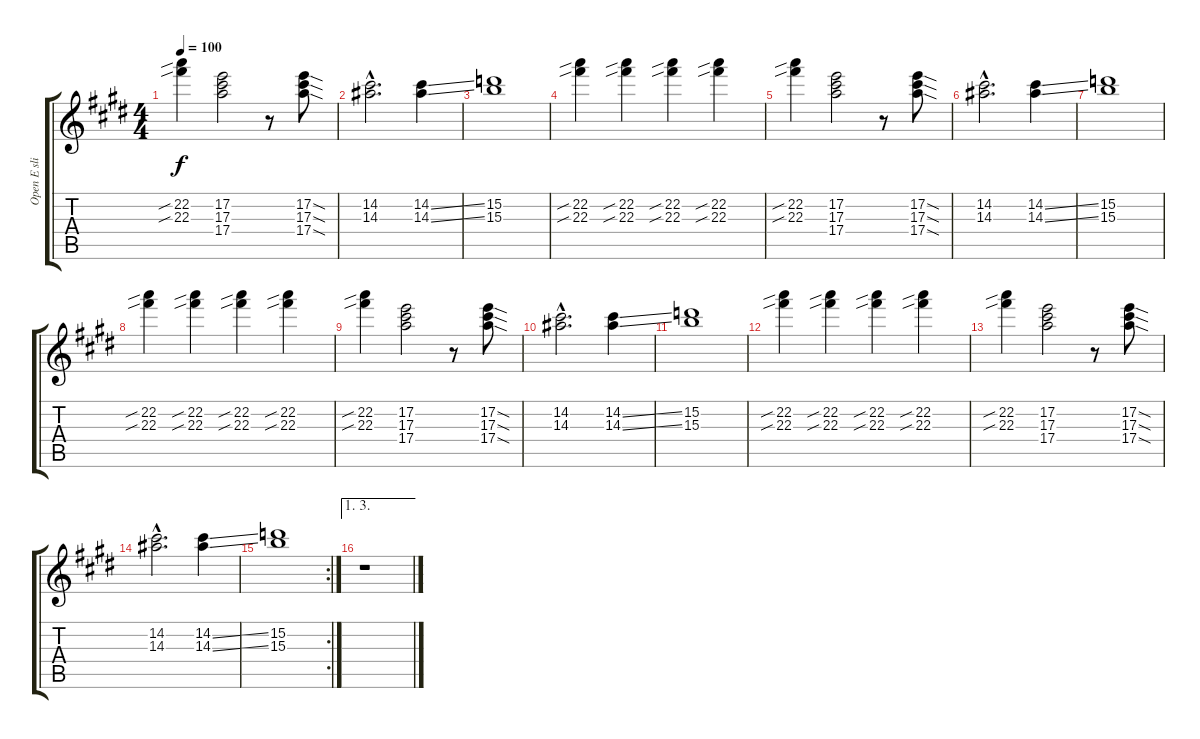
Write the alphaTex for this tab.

\track ("Open E slide" "Open E sli") {instrument distortionguitar}
\staff {score tabs}
\tuning (E4 B3 Ab3 E3 B2 E2) {hide}
\ts (4 4)
\tempo 100
\clef g2
\ks e
(22.2{sib} 22.3{sib}).4{dy f} (17.2 17.3 17.4).2 r.8 (17.2{sod} 17.3{sod} 17.4{sod}).8 |
(14.2{hac} 14.3{hac}).2{d} (14.2{ss} 14.3{ss}).4 |
(15.2 15.3).1 |
(22.2{sib} 22.3{sib}).4 (22.2{sib} 22.3{sib}).4 (22.2{sib} 22.3{sib}).4 (22.2{sib} 22.3{sib}).4 |
(22.2{sib} 22.3{sib}).4 (17.2 17.3 17.4).2 r.8 (17.2{sod} 17.3{sod} 17.4{sod}).8 |
(14.2{hac} 14.3{hac}).2{d} (14.2{ss} 14.3{ss}).4 |
(15.2 15.3).1 |
(22.2{sib} 22.3{sib}).4 (22.2{sib} 22.3{sib}).4 (22.2{sib} 22.3{sib}).4 (22.2{sib} 22.3{sib}).4 |
(22.2{sib} 22.3{sib}).4 (17.2 17.3 17.4).2 r.8 (17.2{sod} 17.3{sod} 17.4{sod}).8 |
(14.2{hac} 14.3{hac}).2{d} (14.2{ss} 14.3{ss}).4 |
(15.2 15.3).1 |
(22.2{sib} 22.3{sib}).4 (22.2{sib} 22.3{sib}).4 (22.2{sib} 22.3{sib}).4 (22.2{sib} 22.3{sib}).4 |
(22.2{sib} 22.3{sib}).4 (17.2 17.3 17.4).2 r.8 (17.2{sod} 17.3{sod} 17.4{sod}).8 |
(14.2{hac} 14.3{hac}).2{d} (14.2{ss} 14.3{ss}).4 |
\rc 2
(15.2 15.3).1 |
\ae (1 3)
r.1
